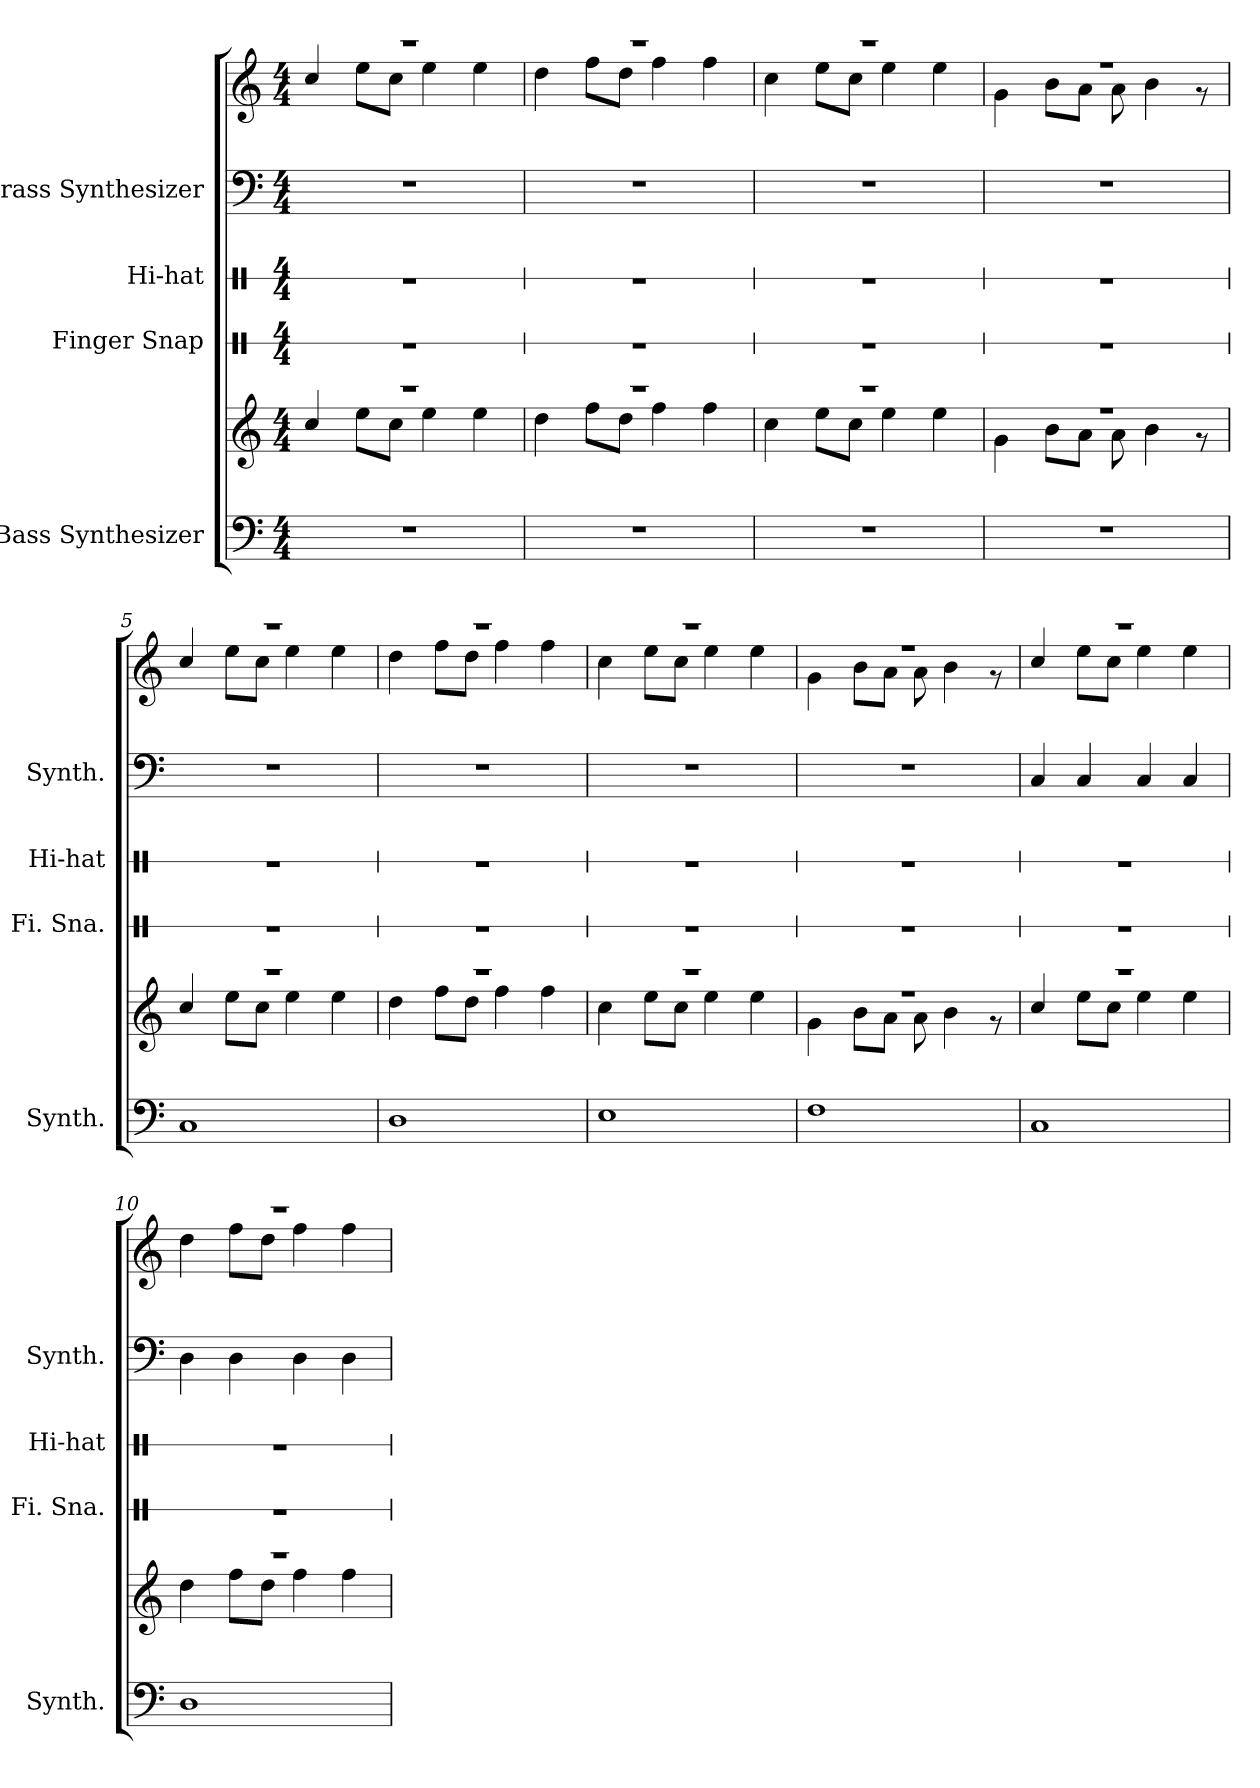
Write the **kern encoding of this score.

**kern	**kern	**kern	**kern	**kern	**kern
*part4	*part4	*part3	*part2	*part1	*part1
*staff6	*staff5	*staff4	*staff3	*staff2	*staff1
*I"Bass Synthesizer	*	*I"Finger Snap	*I"Hi-hat	*I"Brass Synthesizer	*
*I'Synth.	*	*I'Fi. Sna.	*I'Hi-hat	*I'Synth.	*
*	*	*stria1	*stria1	*	*
*clefF4	*clefG2	*clefX	*clefX	*clefF4	*clefG2
*k[]	*k[]	*k[]	*k[]	*k[]	*k[]
*M4/4	*M4/4	*M4/4	*M4/4	*M4/4	*M4/4
=1	=1	=1	=1	=1	=1
*	*^	*	*	*	*^
1r	1r	4cc/	1r	1r	1r	1r	4cc/
.	.	8ee\L	.	.	.	.	8ee\L
.	.	8cc\J	.	.	.	.	8cc\J
.	.	4ee\	.	.	.	.	4ee\
.	.	4ee\	.	.	.	.	4ee\
=2	=2	=2	=2	=2	=2	=2	=2
1r	1r	4dd\	1r	1r	1r	1r	4dd\
.	.	8ff\L	.	.	.	.	8ff\L
.	.	8dd\J	.	.	.	.	8dd\J
.	.	4ff\	.	.	.	.	4ff\
.	.	4ff\	.	.	.	.	4ff\
=3	=3	=3	=3	=3	=3	=3	=3
1r	1r	4cc\	1r	1r	1r	1r	4cc\
.	.	8ee\L	.	.	.	.	8ee\L
.	.	8cc\J	.	.	.	.	8cc\J
.	.	4ee\	.	.	.	.	4ee\
.	.	4ee\	.	.	.	.	4ee\
=4	=4	=4	=4	=4	=4	=4	=4
1r	1r	4g\	1r	1r	1r	1r	4g\
.	.	8b\L	.	.	.	.	8b\L
.	.	8a\J	.	.	.	.	8a\J
.	.	8a\	.	.	.	.	8a\
.	.	4b\	.	.	.	.	4b\
.	.	8r	.	.	.	.	8r
=5	=5	=5	=5	=5	=5	=5	=5
1C	1r	4cc/	1r	1r	1r	1r	4cc/
.	.	8ee\L	.	.	.	.	8ee\L
.	.	8cc\J	.	.	.	.	8cc\J
.	.	4ee\	.	.	.	.	4ee\
.	.	4ee\	.	.	.	.	4ee\
=6	=6	=6	=6	=6	=6	=6	=6
1D	1r	4dd\	1r	1r	1r	1r	4dd\
.	.	8ff\L	.	.	.	.	8ff\L
.	.	8dd\J	.	.	.	.	8dd\J
.	.	4ff\	.	.	.	.	4ff\
.	.	4ff\	.	.	.	.	4ff\
!!LO:LB:g=z	!!
=7	=7	=7	=7	=7	=7	=7	=7
1E	1r	4cc\	1r	1r	1r	1r	4cc\
.	.	8ee\L	.	.	.	.	8ee\L
.	.	8cc\J	.	.	.	.	8cc\J
.	.	4ee\	.	.	.	.	4ee\
.	.	4ee\	.	.	.	.	4ee\
=8	=8	=8	=8	=8	=8	=8	=8
1F	1r	4g\	1r	1r	1r	1r	4g\
.	.	8b\L	.	.	.	.	8b\L
.	.	8a\J	.	.	.	.	8a\J
.	.	8a\	.	.	.	.	8a\
.	.	4b\	.	.	.	.	4b\
.	.	8r	.	.	.	.	8r
=9	=9	=9	=9	=9	=9	=9	=9
1C	1r	4cc/	1r	1r	4C/	1r	4cc/
.	.	8ee\L	.	.	4C/	.	8ee\L
.	.	8cc\J	.	.	.	.	8cc\J
.	.	4ee\	.	.	4C/	.	4ee\
.	.	4ee\	.	.	4C/	.	4ee\
=10	=10	=10	=10	=10	=10	=10	=10
1D	1r	4dd\	1r	1r	4D\	1r	4dd\
.	.	8ff\L	.	.	4D\	.	8ff\L
.	.	8dd\J	.	.	.	.	8dd\J
.	.	4ff\	.	.	4D\	.	4ff\
.	.	4ff\	.	.	4D\	.	4ff\
*	*v	*v	*	*	*	*v	*v
=	=	=	=	=	=
*-	*-	*-	*-	*-	*-
